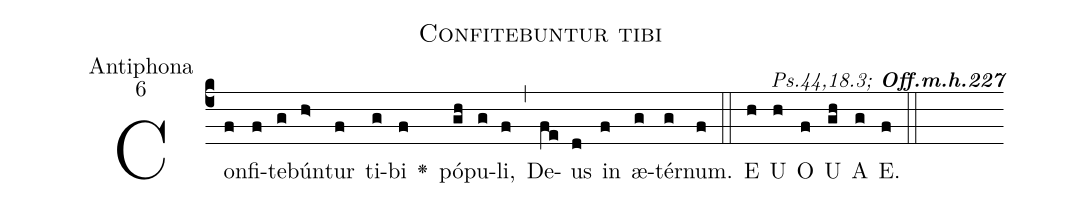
name:Confitebuntur tibi;
office-part:Antiphona;
mode:6;
commentary:{\itshape\mdseries Ps.44,18.3;\/} {\bfseries Off.m.h.227};
%%
(c4)Con(f)fi(f)te(g)bún(h>)tur(f) ti(g)bi(f) <v>\greheightstar</v>() pó(gh)pu(g)li,(f) (,) De(fe)us(d) in(f) æ(g)tér(g)num.(f) (::) E(h) U(h) O(f) U(gh) A(g) E.(f) (::)
